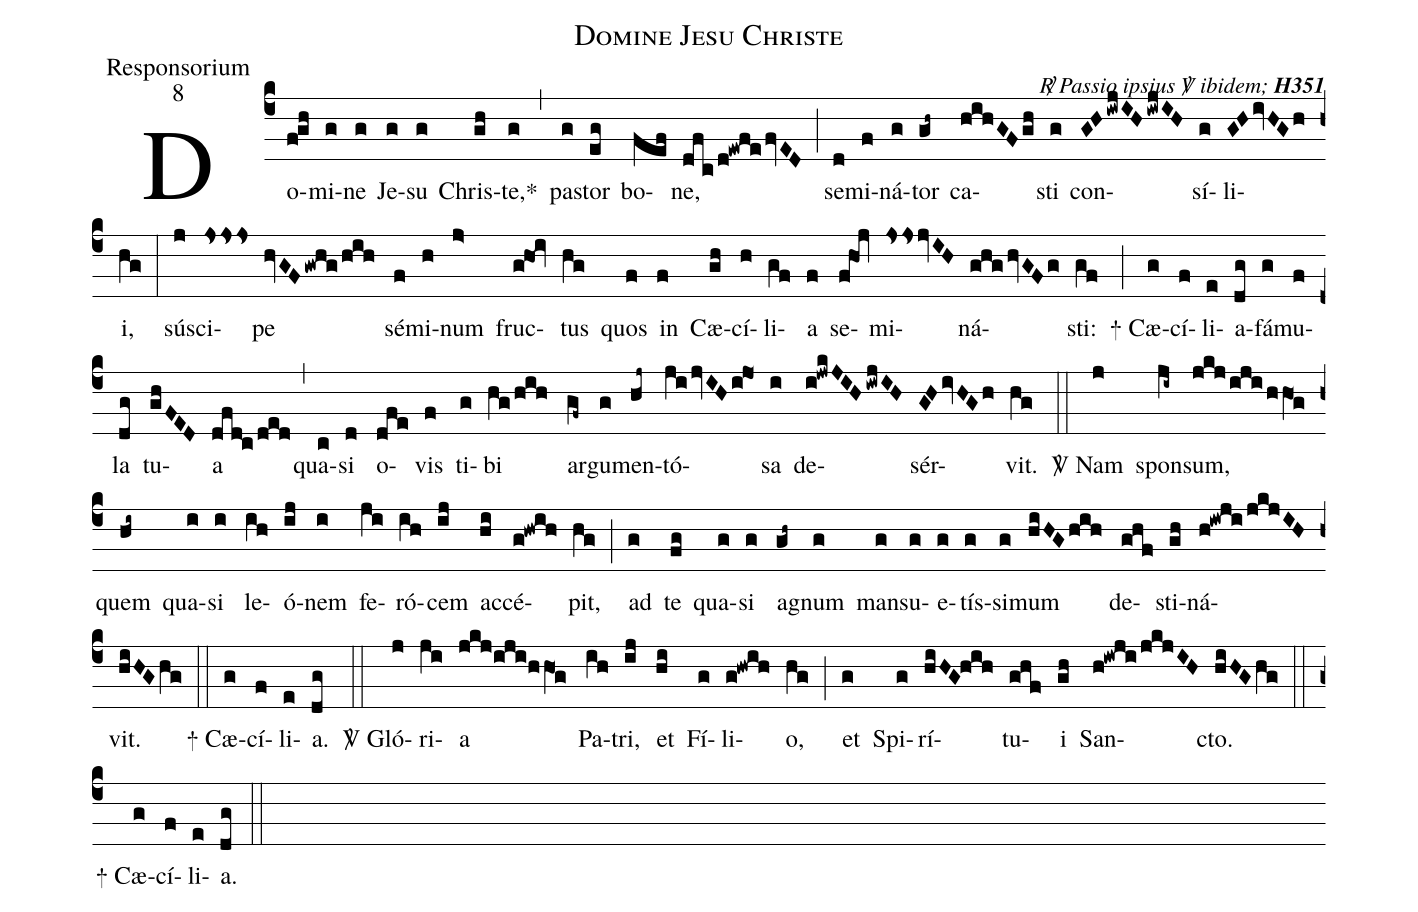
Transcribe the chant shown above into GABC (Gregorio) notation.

name:Domine Jesu Christe;
office-part:Responsorium;
mode:8;
commentary:{\itshape\mdseries \Rbar\  Passio ipsius \Vbar\  ibidem;\/} {\bfseries H351};
%%
(c4) Do(fgh)mi(g)ne(g) Je(g)su(g) Chris(gh)te,<sp>*</sp>(g) (,)
pa(g)stor(eg) bo(fef)ne,(dfc/d!ewfefvED) (;)
se(d)mi(f)ná(g)tor(gh~) ca(hihGFgh)sti(g) con(GHiwjIHiwjIH)sí(g)li(GHivHGh)i,(hg) (:)
sú(j)sci(jsss)pe(hvGFgwhg/hih) sé(f)mi(h)num(j>) fruc(g!ho1!iv)tus(hg) quos(f) in(f) Cæ(gh)cí(h)li(gf)a(f) se(fhO1j)mi(JssjvIH)ná(ghghvGFg)sti:(gf) (;)
<sp>+</sp> Cæ(g)cí(f)li(e)a(dg)fá(g)mu(f)la(dg) tu(ghFED)a(dfd!c/ded) (,)
qua(c)si(d) o(dfe)vis(f) ti(g)bi(hg/hih) ar(gf~)gu(g)men(hj~)tó(jijvIHi!jo1)sa(i) de(i!jwkJIHiwjIH)sér(GHivHGh)vit.(hg) (::)
<sp>V/</sp> Nam(j) spon(ji~)sum,(jkj/iji/hhO1g) quem(hi~) qua(i)si(i) le(ih)ó(ij)nem(i) fe(ji)ró(ih)cem(ij) ac(hi)cé(g!hwih)pit,(hg) (;)
ad(g) te(fg) qua(g)si(g) a(gh~)gnum(g) man(g)su(g)e(g)tís(g)si(g)mum(hiHGhih) de(ghf)sti(gh)ná(h!iwji/jkjIH)vit.(hiHGhg) (::)
<sp>+</sp> Cæ(g)cí(f)li(e)a.(dg) (::)
<sp>V/</sp> Gló(j)ri(ji)a(jkj/0iji/0hhO1g) Pa(ih)tri,(ij) et(hi) Fí(g)li(g@hwih)o,(hg) (;)
et(g) Spi(g)rí(hiHG@hih)tu(ghf)i(gh) San(h@iwji/jkjIH)cto.(hiHG/hg) (::)
<sp>+</sp> Cæ(g)cí(f)li(e)a.(dg) (::)
